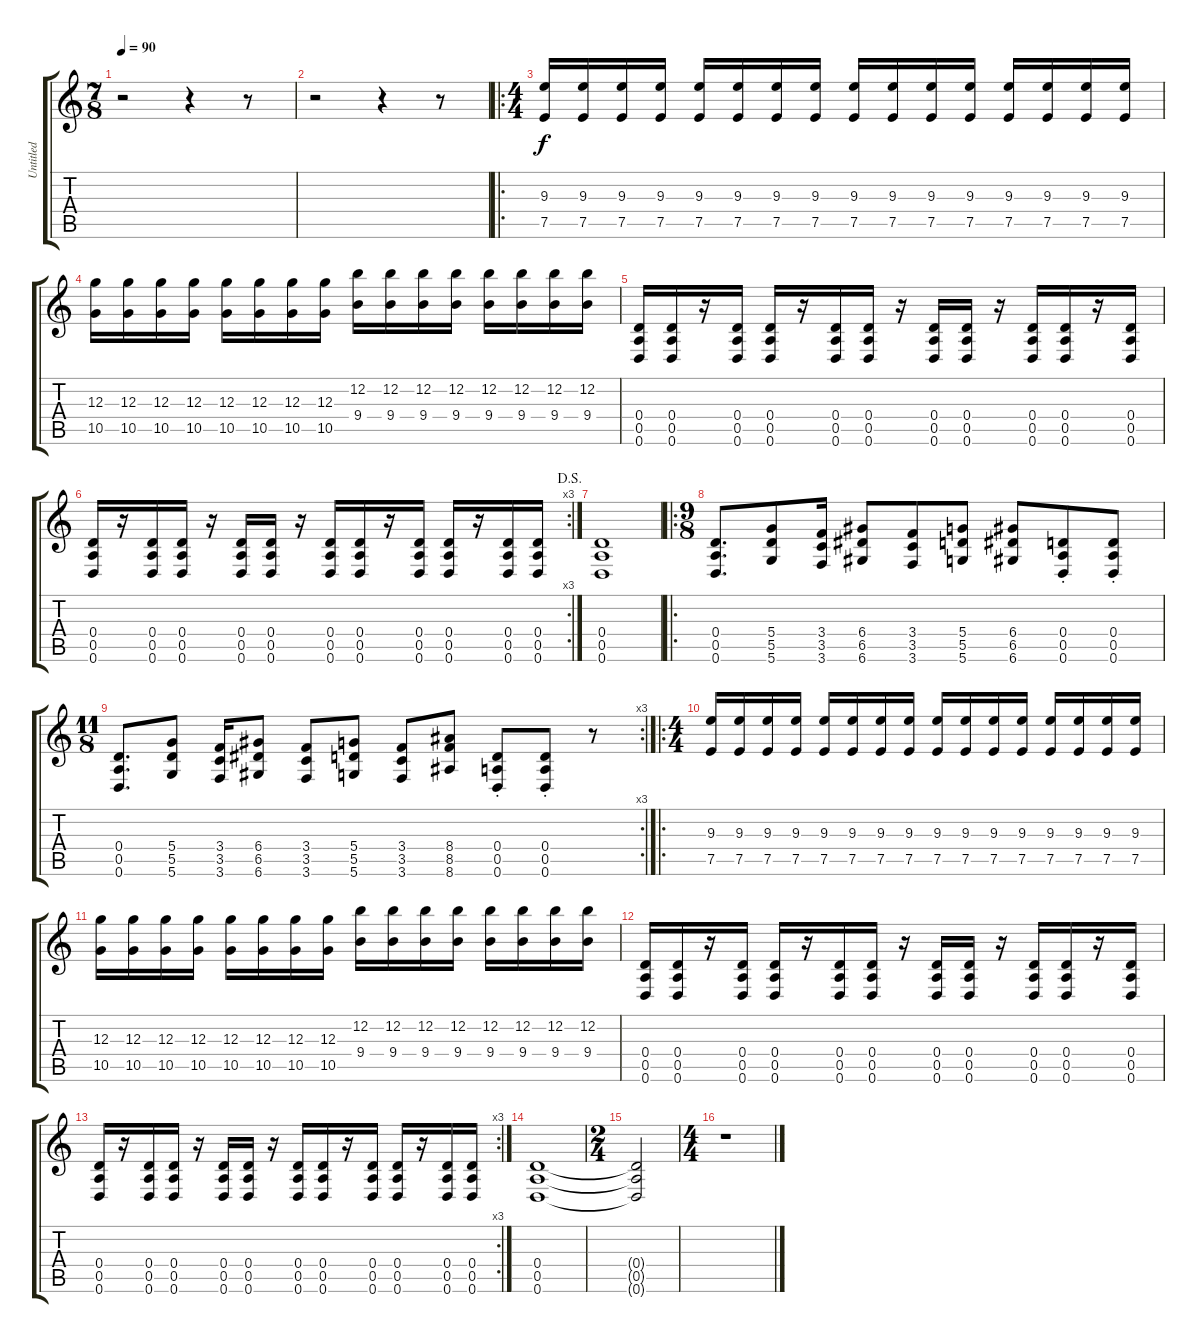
\track ("Untitled" "Untitled") {instrument distortionguitar}
\staff {score tabs}
\tuning (E4 B3 G3 D3 A2 D2) {hide}
\ts (7 8)
\tempo 90
\clef g2
\ks c
r.2{dy f} r.4 r.8 |
r.2 r.4 r.8 |
\ro
\ts (4 4)
(9.3 7.5).16 (9.3 7.5).16 (9.3 7.5).16 (9.3 7.5).16 (9.3 7.5).16 (9.3 7.5).16 (9.3 7.5).16 (9.3 7.5).16 (9.3 7.5).16 (9.3 7.5).16 (9.3 7.5).16 (9.3 7.5).16 (9.3 7.5).16 (9.3 7.5).16 (9.3 7.5).16 (9.3 7.5).16 |
(12.3 10.5).16 (12.3 10.5).16 (12.3 10.5).16 (12.3 10.5).16 (12.3 10.5).16 (12.3 10.5).16 (12.3 10.5).16 (12.3 10.5).16 (12.2 9.4).16 (12.2 9.4).16 (12.2 9.4).16 (12.2 9.4).16 (12.2 9.4).16 (12.2 9.4).16 (12.2 9.4).16 (12.2 9.4).16 |
(0.4 0.5 0.6).16 (0.4 0.5 0.6).16 r.16 (0.4 0.5 0.6).16 (0.4 0.5 0.6).16 r.16 (0.4 0.5 0.6).16 (0.4 0.5 0.6).16 r.16 (0.4 0.5 0.6).16 (0.4 0.5 0.6).16 r.16 (0.4 0.5 0.6).16 (0.4 0.5 0.6).16 r.16 (0.4 0.5 0.6).16 |
\rc 3
\jump dalsegno
(0.4 0.5 0.6).16 r.16 (0.4 0.5 0.6).16 (0.4 0.5 0.6).16 r.16 (0.4 0.5 0.6).16 (0.4 0.5 0.6).16 r.16 (0.4 0.5 0.6).16 (0.4 0.5 0.6).16 r.16 (0.4 0.5 0.6).16 (0.4 0.5 0.6).16 r.16 (0.4 0.5 0.6).16 (0.4 0.5 0.6).16 |
(0.4 0.5 0.6).1 |
\ro
\ts (9 8)
(0.4 0.5 0.6).8{d} (5.4 5.5 5.6).8 (3.4 3.5 3.6).16 (6.4 6.5 6.6).8 (3.4 3.5 3.6).8 (5.4 5.5 5.6).8 (6.4 6.5 6.6).8 (0.4{st} 0.5{st} 0.6{st}).8 (0.4{st} 0.5{st} 0.6{st}).8 |
\rc 3
\ts (11 8)
(0.4 0.5 0.6).8{d} (5.4 5.5 5.6).8 (3.4 3.5 3.6).16 (6.4 6.5 6.6).8 (3.4 3.5 3.6).8 (5.4 5.5 5.6).8 (3.4 3.5 3.6).8 (8.4 8.5 8.6).8 (0.4{st} 0.5{st} 0.6{st}).8 (0.4{st} 0.5{st} 0.6{st}).8 r.8 |
\ro
\ts (4 4)
(9.3 7.5).16 (9.3 7.5).16 (9.3 7.5).16 (9.3 7.5).16 (9.3 7.5).16 (9.3 7.5).16 (9.3 7.5).16 (9.3 7.5).16 (9.3 7.5).16 (9.3 7.5).16 (9.3 7.5).16 (9.3 7.5).16 (9.3 7.5).16 (9.3 7.5).16 (9.3 7.5).16 (9.3 7.5).16 |
(12.3 10.5).16 (12.3 10.5).16 (12.3 10.5).16 (12.3 10.5).16 (12.3 10.5).16 (12.3 10.5).16 (12.3 10.5).16 (12.3 10.5).16 (12.2 9.4).16 (12.2 9.4).16 (12.2 9.4).16 (12.2 9.4).16 (12.2 9.4).16 (12.2 9.4).16 (12.2 9.4).16 (12.2 9.4).16 |
(0.4 0.5 0.6).16 (0.4 0.5 0.6).16 r.16 (0.4 0.5 0.6).16 (0.4 0.5 0.6).16 r.16 (0.4 0.5 0.6).16 (0.4 0.5 0.6).16 r.16 (0.4 0.5 0.6).16 (0.4 0.5 0.6).16 r.16 (0.4 0.5 0.6).16 (0.4 0.5 0.6).16 r.16 (0.4 0.5 0.6).16 |
\rc 3
(0.4 0.5 0.6).16 r.16 (0.4 0.5 0.6).16 (0.4 0.5 0.6).16 r.16 (0.4 0.5 0.6).16 (0.4 0.5 0.6).16 r.16 (0.4 0.5 0.6).16 (0.4 0.5 0.6).16 r.16 (0.4 0.5 0.6).16 (0.4 0.5 0.6).16 r.16 (0.4 0.5 0.6).16 (0.4 0.5 0.6).16 |
(0.4 0.5 0.6).1 |
\ts (2 4)
(0.4{t} 0.5{t} 0.6{t}).2 |
\ts (4 4)
r.1
